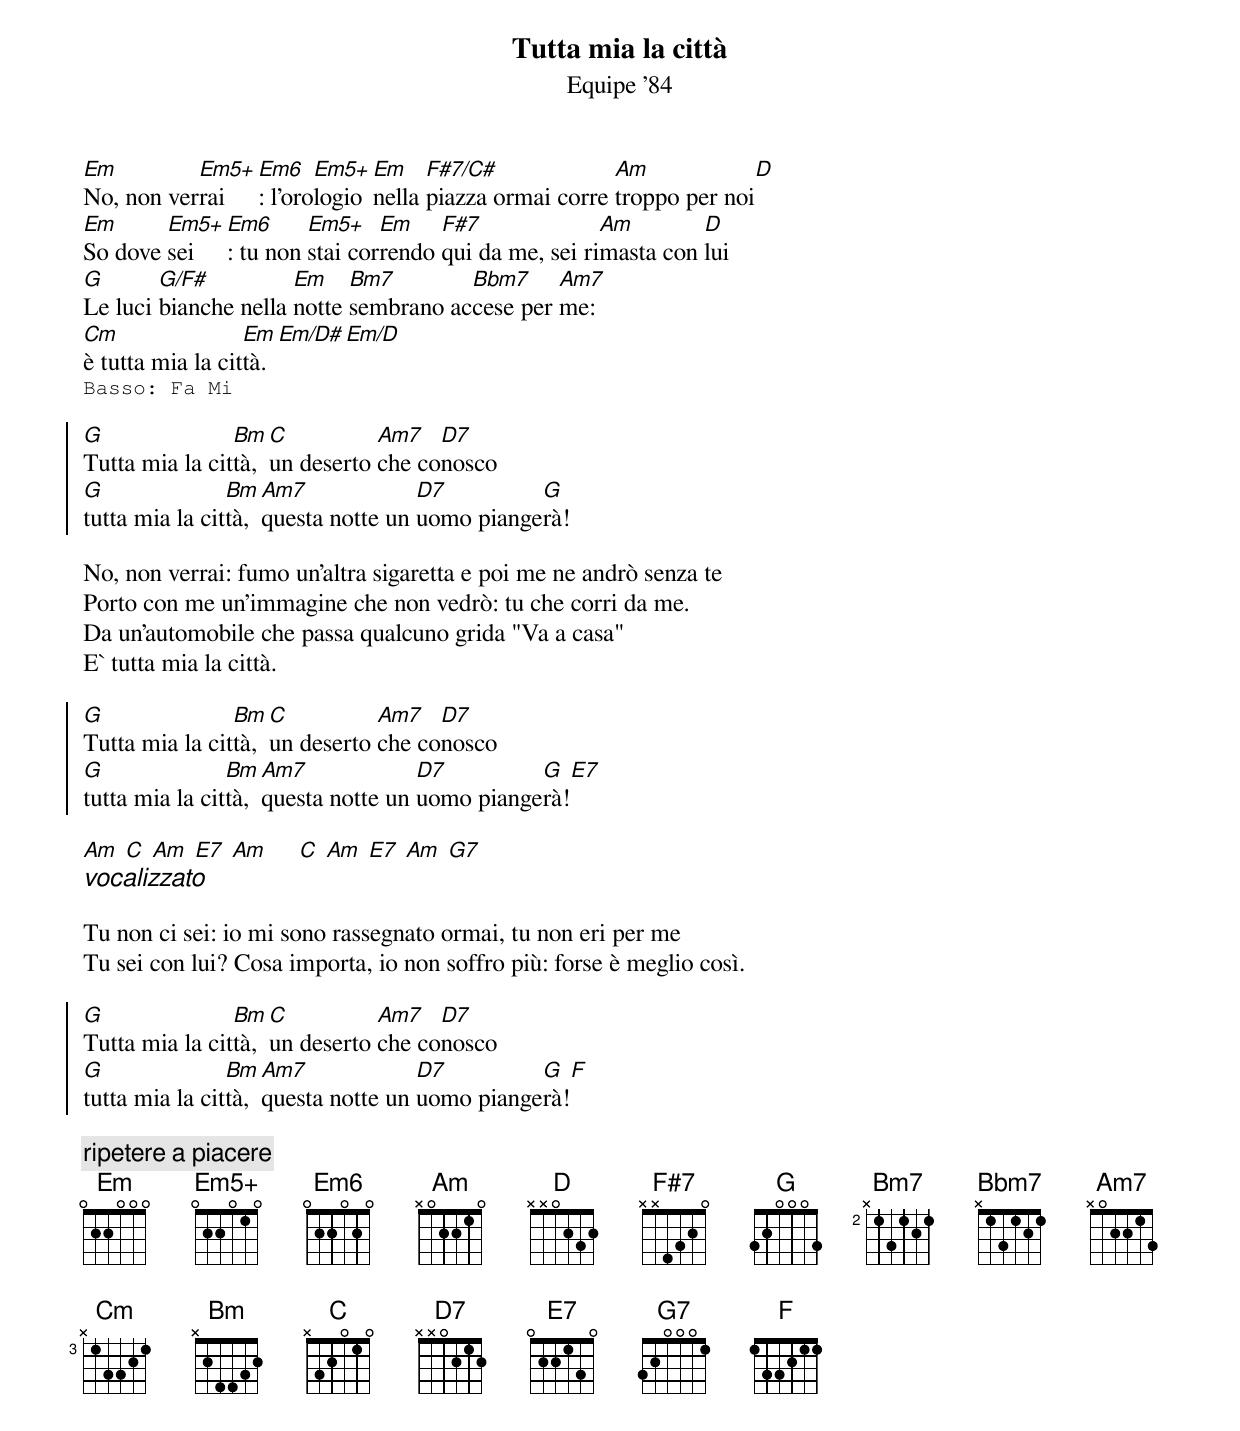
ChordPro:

{title: Tutta mia la città}
{subtitle: Equipe '84}
{define: Em5+ base-fret 0 frets 0 2 2 0 1 0}

[Em]No, non ver[Em5+]rai[Em6]: l'oro[Em5+]logio [Em]nella [F#7/C#]piazza ormai corre [Am]troppo per noi[D]
[Em]So dove [Em5+]sei[Em6]: tu non [Em5+]stai cor[Em]rendo [F#7]qui da me, sei ri[Am]masta con [D]lui
[G]Le luci [G/F#]bianche nella [Em]notte [Bm7]sembrano ac[Bbm7]cese per [Am7]me:
[Cm]è tutta mia la cit[Em]tà.[Em/D#][Em/D]
{sot}
Basso: Fa Mi
{eot}

{soc}
[G]Tutta mia la cit[Bm]tà, [C]un deserto [Am7]che co[D7]nosco
[G]tutta mia la cit[Bm]tà, [Am7]questa notte un [D7]uomo piange[G]rà!
{eoc}

No, non verrai: fumo un'altra sigaretta e poi me ne andrò senza te
Porto con me un'immagine che non vedrò: tu che corri da me.
Da un'automobile che passa qualcuno grida "Va a casa"
E` tutta mia la città.

{soc}
[G]Tutta mia la cit[Bm]tà, [C]un deserto [Am7]che co[D7]nosco
[G]tutta mia la cit[Bm]tà, [Am7]questa notte un [D7]uomo piange[G]rà![E7]
{eoc}

[Am] [C] [Am] [E7] [Am]     [C] [Am] [E7] [Am] [G7]
{comment_italic: vocalizzato}

Tu non ci sei: io mi sono rassegnato ormai, tu non eri per me
Tu sei con lui? Cosa importa, io non soffro più: forse è meglio così.

{soc}
[G]Tutta mia la cit[Bm]tà, [C]un deserto [Am7]che co[D7]nosco
[G]tutta mia la cit[Bm]tà, [Am7]questa notte un [D7]uomo piange[G]rà![F]
{eoc}

{comment: ripetere a piacere}
